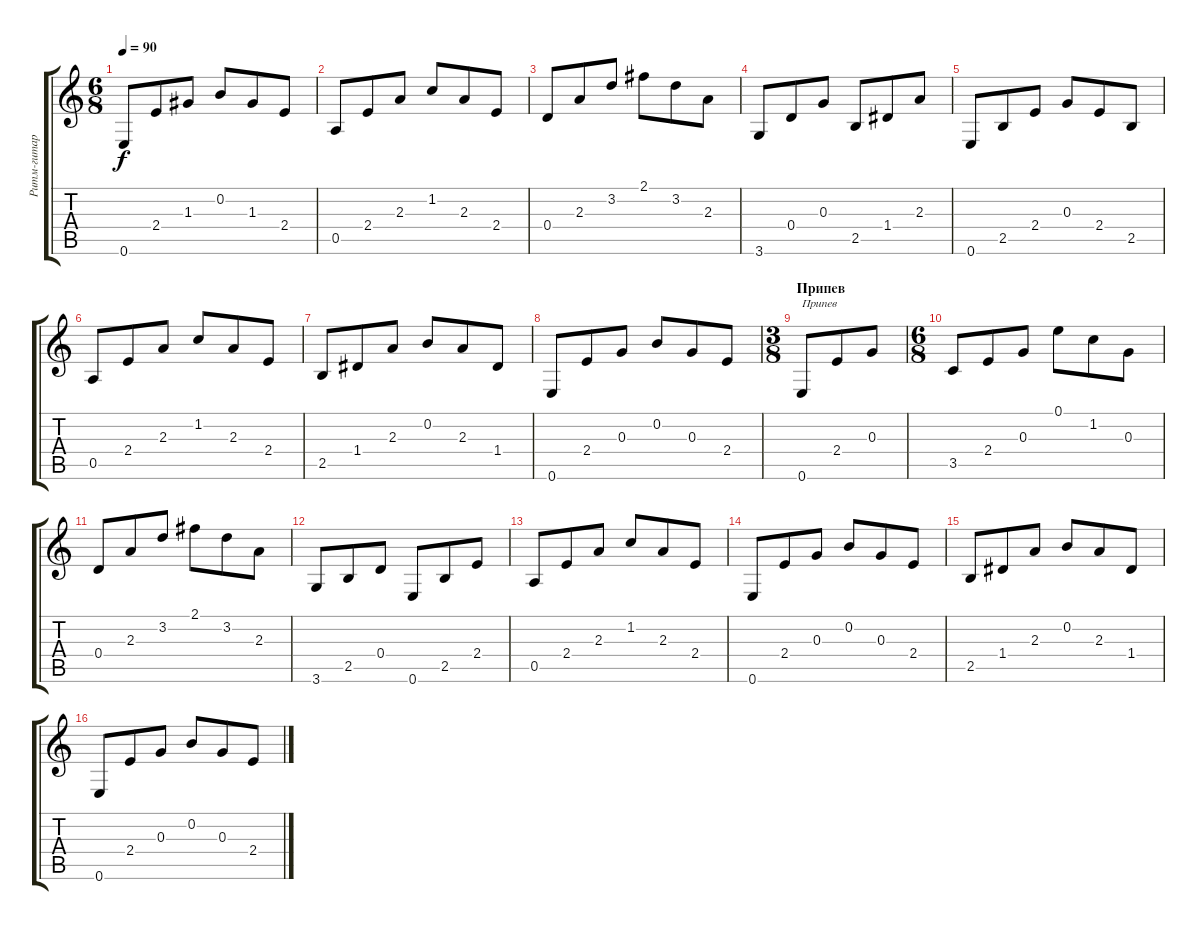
\track ("Ритм-гитара" "Ритм-гитар") {instrument acousticguitarnylon}
\staff {score tabs}
\tuning (E4 B3 G3 D3 A2 E2) {hide}
\ts (6 8)
\tempo 90
\clef g2
\ks c
0.6.8{dy f} 2.4.8 1.3.8 0.2.8 1.3.8 2.4.8 |
0.5.8 2.4.8 2.3.8 1.2.8 2.3.8 2.4.8 |
0.4.8 2.3.8 3.2.8 2.1.8 3.2.8 2.3.8 |
3.6.8 0.4.8 0.3.8 2.5.8 1.4.8 2.3.8 |
0.6.8 2.5.8 2.4.8 0.3.8 2.4.8 2.5.8 |
0.5.8 2.4.8 2.3.8 1.2.8 2.3.8 2.4.8 |
2.5.8 1.4.8 2.3.8 0.2.8 2.3.8 1.4.8 |
0.6.8 2.4.8 0.3.8 0.2.8 0.3.8 2.4.8 |
\ts (3 8)
\section ("" "Припев")
0.6.8{txt "Припев"} 2.4.8 0.3.8 |
\ts (6 8)
3.5.8 2.4.8 0.3.8 0.1.8 1.2.8 0.3.8 |
0.4.8 2.3.8 3.2.8 2.1.8 3.2.8 2.3.8 |
3.6.8 2.5.8 0.4.8 0.6.8 2.5.8 2.4.8 |
0.5.8 2.4.8 2.3.8 1.2.8 2.3.8 2.4.8 |
0.6.8 2.4.8 0.3.8 0.2.8 0.3.8 2.4.8 |
2.5.8 1.4.8 2.3.8 0.2.8 2.3.8 1.4.8 |
0.6.8 2.4.8 0.3.8 0.2.8 0.3.8 2.4.8
